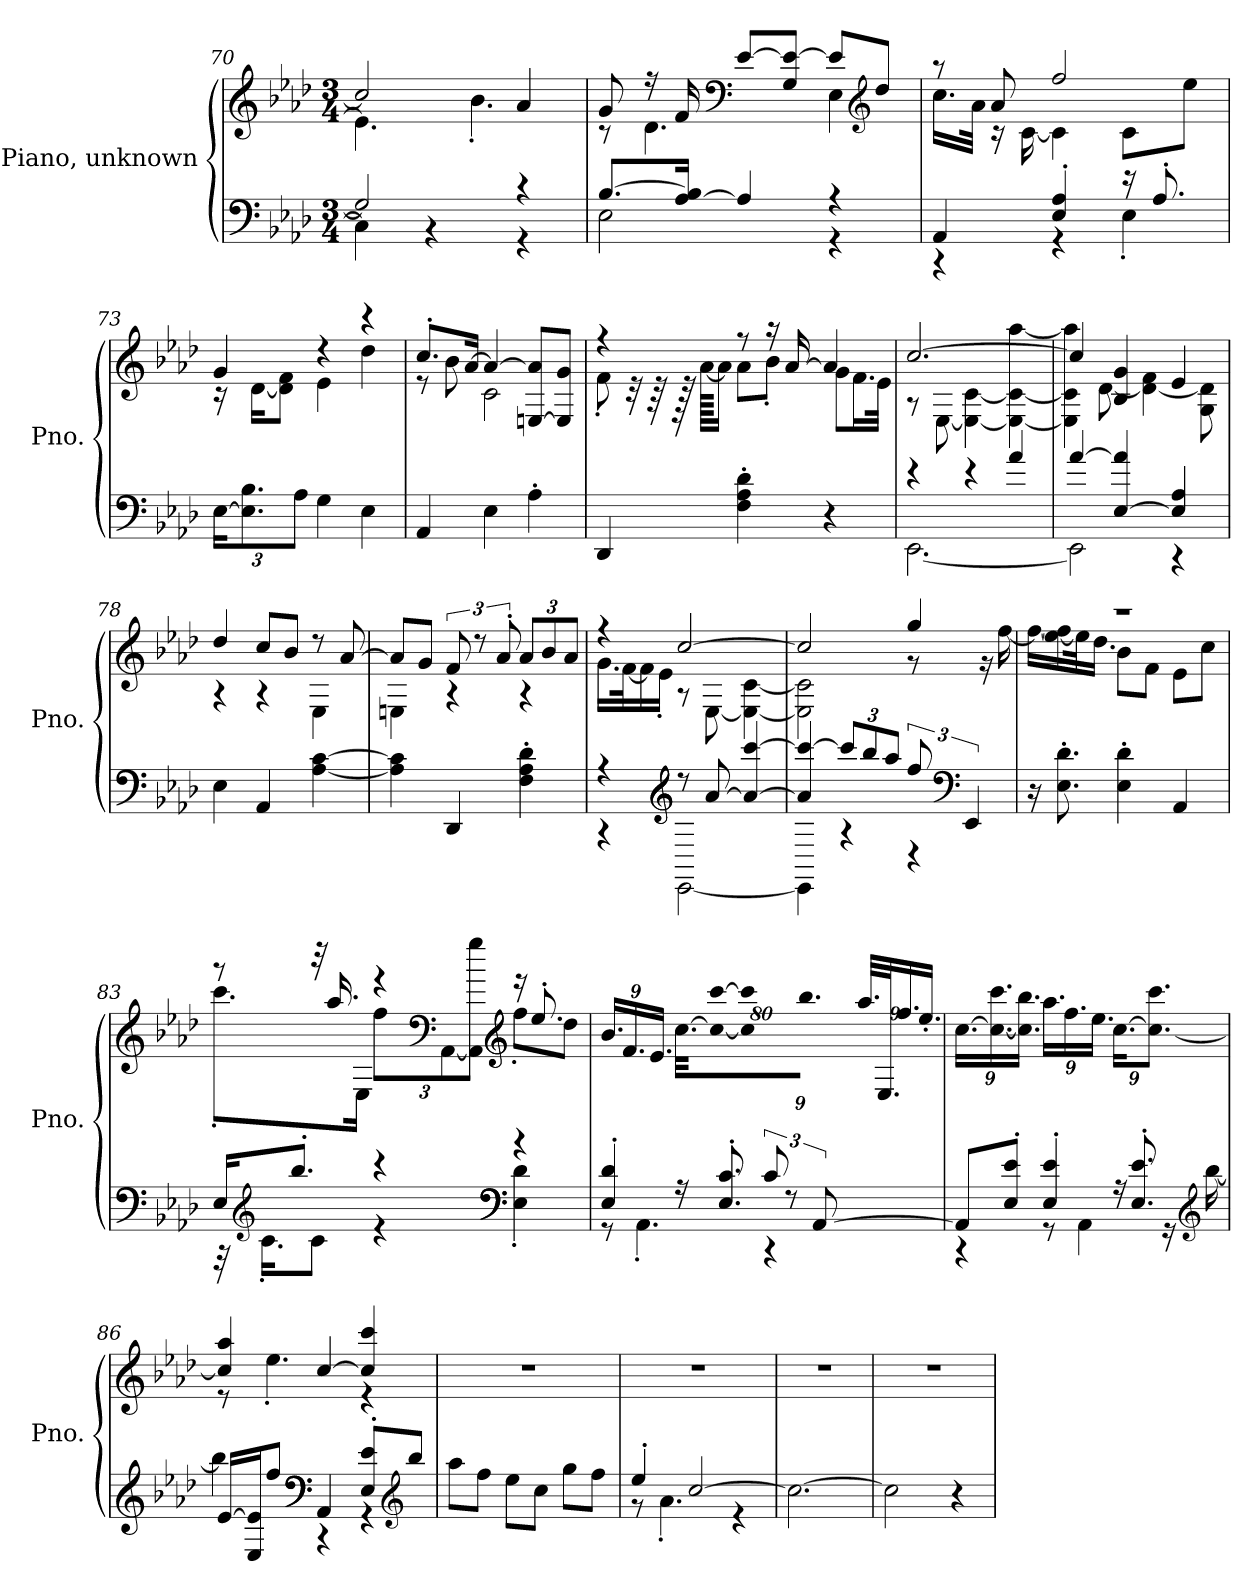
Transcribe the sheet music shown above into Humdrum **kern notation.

**kern	**kern
*part1	*part1
*staff2	*staff1
*I"Piano, unknown	*
*I'Pno.	*
!!LO:LB:g=z
*clefF4	*clefG2
*k[b-e-a-d-]	*k[b-e-a-d-]
*M3/4	*M3/4
=70	=70
*^	*^
2G/]	4C\]	2cc/]	4.e\]
.	4r	.	.
.	.	.	4.b-'\
4r	4r	4a-/	.
=71	=71	=71	=71
[8.B-/L	2E-\	8g/	8r
.	.	16r	4.d-\
[16A-/ 16B-/]Jk	.	16f/	.
*	*	*clefF4	*
4A-/]	.	[8e-/L	.
.	.	8G/ 8e-/_J	.
4r	4r	8e-/L]	4E-\
*	*	*clefG2	*
.	.	8dd-/J	.
=72	=72	=72	=72
4AA-/	4r	8r	16.cc\LL
.	.	.	32a-\JJk
.	.	8a-/	16r
.	.	.	[16c\
4E-/' 4A-/'	4r	2ff/	4c\]
16r	4E-'\	.	8c\L
8.A-'/	.	.	.
.	.	.	8ee-\J
*v	*v	*	*
=73	=73	=73
*Xbrackettup	*	*
[24E-\KL	4g/	16r
12.E-\] 12.B-\	.	.
.	.	[16d-\KL
.	.	8d-\] 8f\J
12A-\J	.	.
4G\	4r	4e-\
4E-\	4r	4dd-\
!!LO:LB:g=z	!!
=74	=74	=74
4AA-/	8.cc'/L	8r
.	.	8b-\
.	[16a-/Jk	.
4E-\	4a-/_	2c\
4A-'\	[8En/ 8a-/]L	.
.	8E/] 8g/J	.
=75	=75	=75
4DD-/	4r	8f'\
.	.	32r
.	.	64r
.	.	128r
.	.	[128a-\KKKLL
.	.	16a-\JJ]
4F\' 4A-\' 4d-\'	8r	8a-\L
.	16r	8b-'\J
.	[16a-/	.
4r	4a-/]	8g\L
.	.	16.f\L
.	.	32e-\JJk
=76	=76	=76
*^	*	*
4r	[2.EE-\	[2.cc/	8r
.	.	.	[8E-\
4r	.	.	4E-\_ [4c\
4a-/	.	.	4E-\_ 4c\_ [4aa-\
=77	=77	=77	=77
[4a-/	2EE-\]	4cc/]	4E-\] 4c\] 4aa-\]
[4E-/ 4a-/]	.	4B-/ 4g/	[8d-\
.	.	.	4d-\_ 4f\
4E-/] 4A-/	4r	4e-/	.
.	.	.	8G\ 8d-\]
*v	*v	*	*
!!LO:LB:g=z	!!
=78	=78	=78
4E-\	4dd-/	4r
4AA-/	8cc/L	4r
.	8b-/J	.
[4A-\ [4c\	8r	4E-\
.	[8a-/	.
=79	=79	=79
4A-\] 4c\]	8a-/L]	4En\
.	8g/J	.
4DD-/	12f/	4r
.	12r	.
.	12a-'/	.
*	*Xbrackettup	*
4F\' 4A-\' 4d-\'	12a-/L	4r
.	12b-/	.
.	12a-/J	.
=80	=80	=80
*^	*	*
4r	4r	4r	16.g\LL
.	.	.	[32f\K
.	.	.	16f\]
.	.	.	16e-'\JJ
*clefG2	*	*	*
8r	[2EE-\	[2cc/	8r
[8a-/	.	.	[8E-\
4a-/_ [4ccc/	.	.	4E-\_ [4c\
=81	=81	=81	=81
4a-/] 4ccc/_	4EE-\]	2cc/]	2E-\] 2c\]
12ccc/L]	4r	.	.
12bb-/	.	.	.
12aa-/J	.	.	.
*brackettup	*	*	*
12ff/	4r	4gg/	8r
*clefF4	*	*	*
6EE-/	.	.	.
.	.	.	16r
.	.	.	[16ff\
*v	*v	*	*
!!LO:LB:g=z	!!
=82	=82	=82
16r	2.r	16ff\LL_
8.E-\' 8.d-\'	.	[16ee-\ 16ff\]
.	.	32ee-\K]
.	.	16.dd-\JJ
4E-\' 4d-\'	.	8b-\L
.	.	8f\J
4AA-/	.	8e-\L
.	.	8cc\J
=83	=83	=83
*^	*	*
16E-/KL	32r	8r	8.ccc'\L
*clefG2	*	*	*
.	16.c'\KL	.	.
8.bb-'/J	.	.	.
.	8c\J	32r	.
.	.	16.aa-/	.
.	.	.	16E-\Jk
4r	4r	4r	12ff\L
*	*	*clefF4	*
.	.	.	[12AA-\
.	.	.	12AA-\] 12gg\J
*clefF4	*	*clefG2	*
4r	4E-\' 4d-\'	16r	8ff'\L
.	.	8.ee-'/	.
.	.	.	8dd-\J
*	*	*v	*v
!!LO:PB:g=z
=84	=84	=84
4E-/' 4d-/'	8r	18.b-/LL
.	.	18.f/
.	4.AA-'\	.
.	.	18.e-/JJ
16r	.	[36.cc\KKL
!	!	!LO:N:vis=8
.	.	640%71cc\_ [640%71ccc\
8.E-/' 8.c/'	.	.
!	!	!LO:N:vis=64
.	.	640%9cc\] 640%9ccc\]KKL
.	.	18.bb-\JJ
12c/	4r	36.aa-/LLL
.	.	36.E-/J
12r	.	18.ff/
[12AA-/	.	18.ee-'/JJ
=85	=85	=85
8AA-/L]	4r	[18.cc\LL
.	.	18.cc\_ 18.ccc\
8E-/' 8e-/'J	.	.
.	.	18.cc\] 18.bb-\JJ
4E-/' 4e-/'	8r	18.aa-\LL
.	.	18.ff\
.	4AA-\	.
.	.	18.ee-\JJ
16r	.	[18.cc\KL
8.E-/' 8.e-/'	.	.
.	.	9.cc\_ 9.ccc\J
.	16r	.
*clefG2	*	*
.	[16bb-\	.
!!LO:LB:g=z
=86	=86	=86
*	*	*^
[16e-/LL	4bb-\]	4cc/] 4aa-/	8r
16E-/ 16e-/]J	.	.	.
8ff/J	.	.	4.ee-'\
*clefF4	*	*	*
4AA-/	4r	[4cc/	.
8E-/' 8e-/'L	4r	4cc/] 4ccc/	4r
*clefG2	*	*	*
8bb-/J	.	.	.
*v	*v	*	*
*	*v	*v
=87	=87
8aa-\L	2.r
8ff\J	.
8ee-\L	.
8cc\J	.
8gg\L	.
8ff\J	.
=88	=88
*^	*
4ee-'/	8r	2.r
.	4.a-'\	.
[2cc/	.	.
.	4r	.
*v	*v	*
=89	=89
2.cc\_	2.r
=90	=90
2cc\]	2.r
4r	.
=	=
*-	*-
